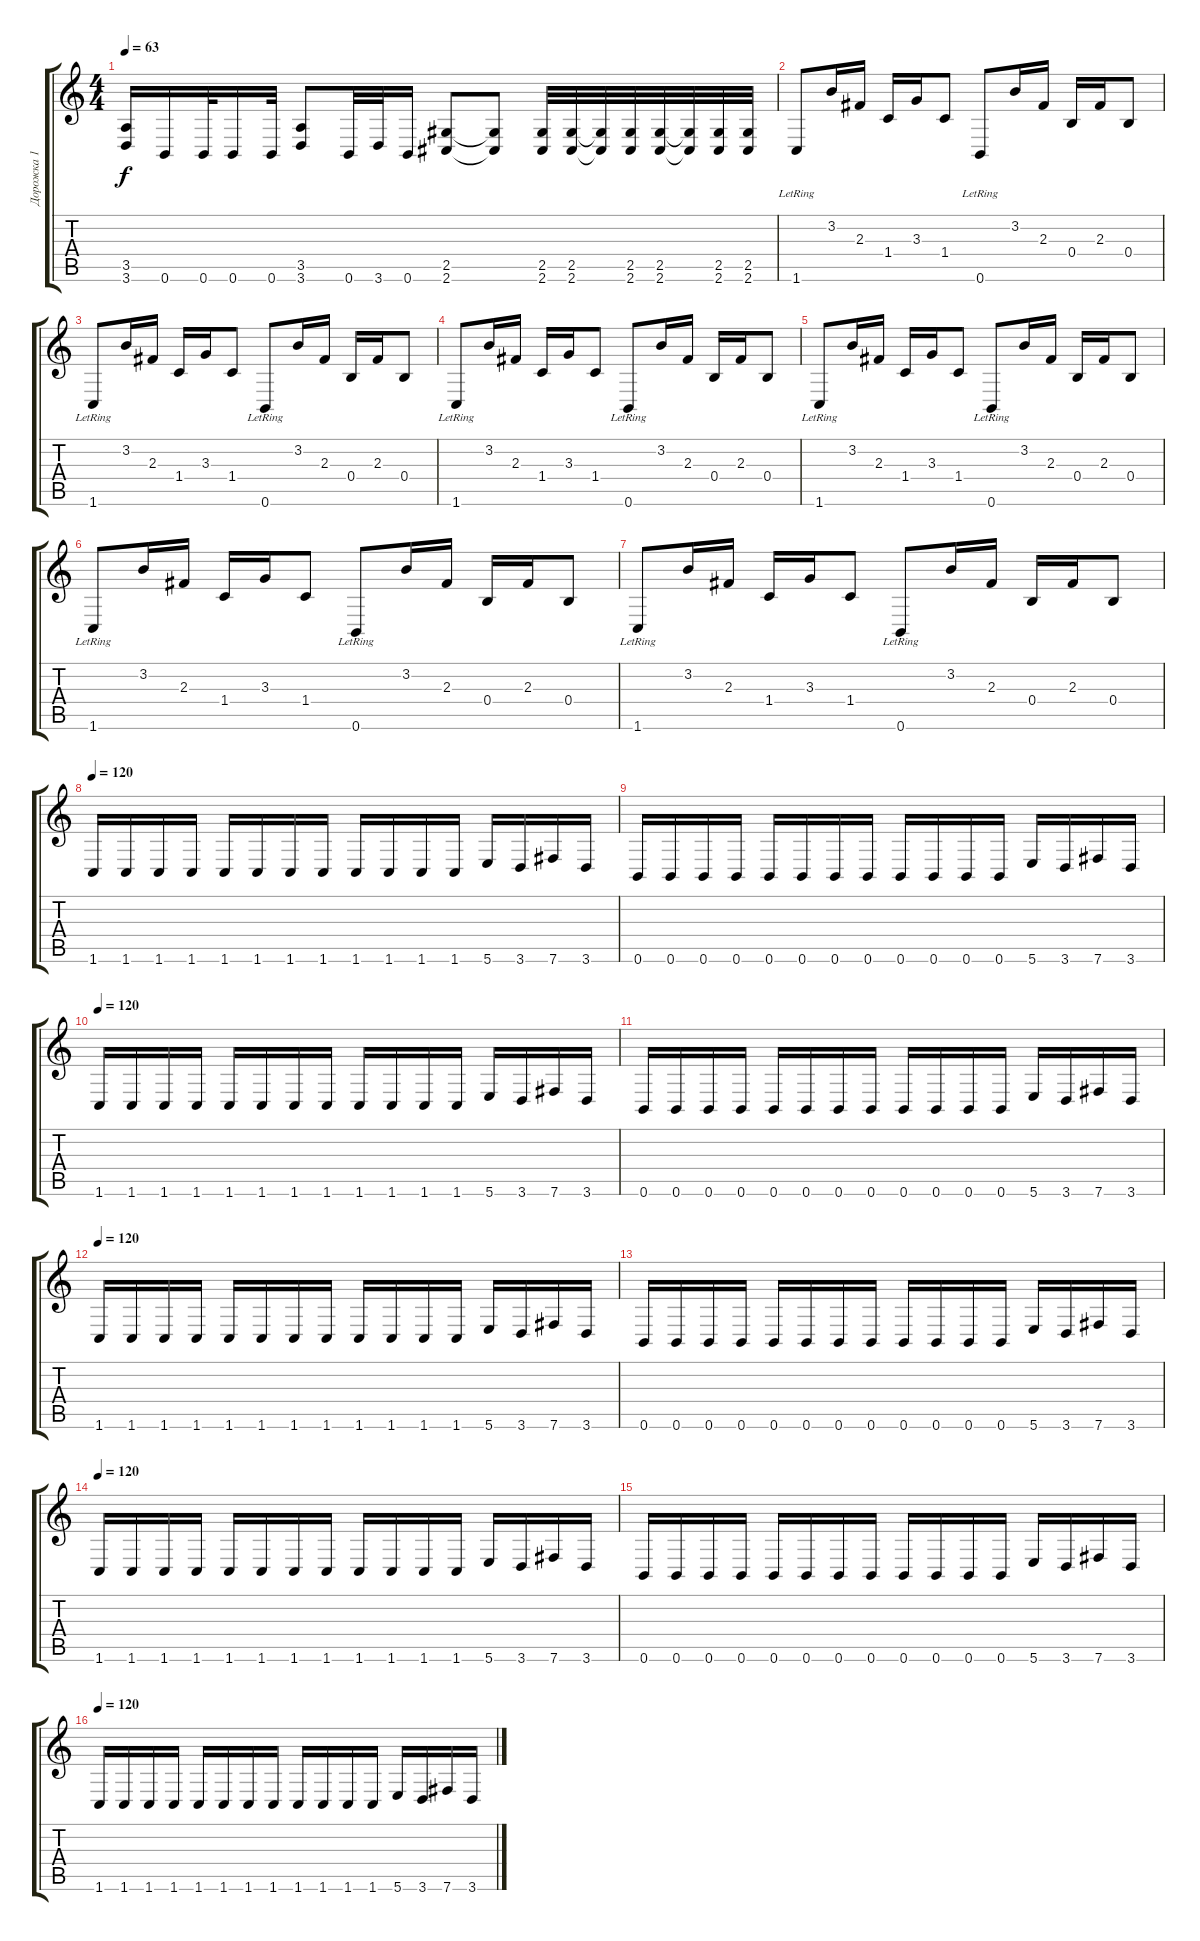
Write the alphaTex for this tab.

\track ("Дорожка 1" "Дорожка 1") {instrument distortionguitar}
\staff {score tabs}
\tuning (Db4 Ab3 E3 B2 Gb2 B1) {hide}
\ts (4 4)
\tempo 63
\clef g2
\ks c
(3.5 3.6).16{dy f} 0.6.16 0.6.32 0.6.16 0.6.32 (3.5 3.6).8 0.6.32 3.6.32 0.6.16 (2.5 2.6).8 (2.5{t} 2.6{t}).8 (2.5 2.6).32 (2.5 2.6).32 (2.5{t} 2.6{t}).32 (2.5 2.6).32 (2.5 2.6).32 (2.5{t} 2.6{t}).32 (2.5 2.6).32 (2.5 2.6).32 |
1.6{lr}.8{instrument electricguitarclean} 3.2.16 2.3.16 1.4.16 3.3.16 1.4.8 0.6{lr}.8 3.2.16 2.3.16 0.4.16 2.3.16 0.4.8 |
1.6{lr}.8{instrument electricguitarclean} 3.2.16 2.3.16 1.4.16 3.3.16 1.4.8 0.6{lr}.8 3.2.16 2.3.16 0.4.16 2.3.16 0.4.8 |
1.6{lr}.8{instrument electricguitarclean} 3.2.16 2.3.16 1.4.16 3.3.16 1.4.8 0.6{lr}.8 3.2.16 2.3.16 0.4.16 2.3.16 0.4.8 |
1.6{lr}.8{instrument electricguitarclean} 3.2.16 2.3.16 1.4.16 3.3.16 1.4.8 0.6{lr}.8 3.2.16 2.3.16 0.4.16 2.3.16 0.4.8 |
1.6{lr}.8{instrument electricguitarclean} 3.2.16 2.3.16 1.4.16 3.3.16 1.4.8 0.6{lr}.8 3.2.16 2.3.16 0.4.16 2.3.16 0.4.8 |
1.6{lr}.8{instrument electricguitarclean} 3.2.16 2.3.16 1.4.16 3.3.16 1.4.8 0.6{lr}.8 3.2.16 2.3.16 0.4.16 2.3.16 0.4.8 |
\tempo 120
1.6.16{instrument distortionguitar} 1.6.16 1.6.16 1.6.16 1.6.16 1.6.16 1.6.16 1.6.16 1.6.16 1.6.16 1.6.16 1.6.16 5.6.16 3.6.16 7.6.16 3.6.16 |
0.6.16 0.6.16 0.6.16 0.6.16 0.6.16 0.6.16 0.6.16 0.6.16 0.6.16 0.6.16 0.6.16 0.6.16 5.6.16 3.6.16 7.6.16 3.6.16 |
\tempo 120
1.6.16{instrument distortionguitar} 1.6.16 1.6.16 1.6.16 1.6.16 1.6.16 1.6.16 1.6.16 1.6.16 1.6.16 1.6.16 1.6.16 5.6.16 3.6.16 7.6.16 3.6.16 |
0.6.16 0.6.16 0.6.16 0.6.16 0.6.16 0.6.16 0.6.16 0.6.16 0.6.16 0.6.16 0.6.16 0.6.16 5.6.16 3.6.16 7.6.16 3.6.16 |
\tempo 120
1.6.16{instrument distortionguitar} 1.6.16 1.6.16 1.6.16 1.6.16 1.6.16 1.6.16 1.6.16 1.6.16 1.6.16 1.6.16 1.6.16 5.6.16 3.6.16 7.6.16 3.6.16 |
0.6.16 0.6.16 0.6.16 0.6.16 0.6.16 0.6.16 0.6.16 0.6.16 0.6.16 0.6.16 0.6.16 0.6.16 5.6.16 3.6.16 7.6.16 3.6.16 |
\tempo 120
1.6.16{instrument distortionguitar} 1.6.16 1.6.16 1.6.16 1.6.16 1.6.16 1.6.16 1.6.16 1.6.16 1.6.16 1.6.16 1.6.16 5.6.16 3.6.16 7.6.16 3.6.16 |
0.6.16 0.6.16 0.6.16 0.6.16 0.6.16 0.6.16 0.6.16 0.6.16 0.6.16 0.6.16 0.6.16 0.6.16 5.6.16 3.6.16 7.6.16 3.6.16 |
\tempo 120
1.6.16{instrument distortionguitar} 1.6.16 1.6.16 1.6.16 1.6.16 1.6.16 1.6.16 1.6.16 1.6.16 1.6.16 1.6.16 1.6.16 5.6.16 3.6.16 7.6.16 3.6.16
